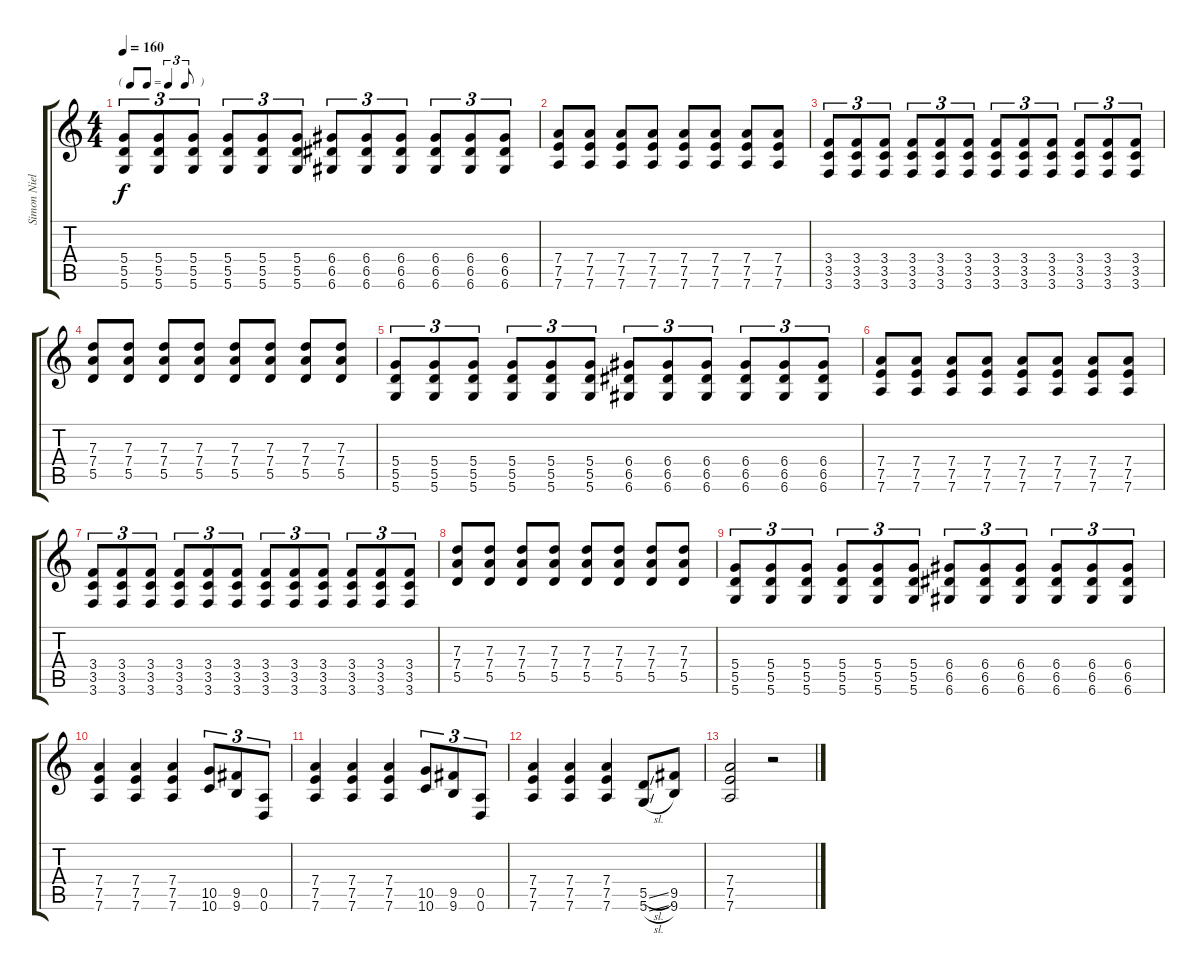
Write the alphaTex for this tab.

\track ("Simon Niel" "Simon Niel") {instrument overdrivenguitar}
\staff {score tabs}
\tuning (E4 B3 G3 D3 A2 D2) {hide}
\ts (4 4)
\tf triplet8th
\tempo 160
\clef g2
\ks c
(5.4 5.5 5.6).8{tu (3 2) dy f} (5.4 5.5 5.6).8{tu (3 2)} (5.4 5.5 5.6).8{tu (3 2)} (5.4 5.5 5.6).8{tu (3 2)} (5.4 5.5 5.6).8{tu (3 2)} (5.4 5.5 5.6).8{tu (3 2)} (6.4 6.5 6.6).8{tu (3 2)} (6.4 6.5 6.6).8{tu (3 2)} (6.4 6.5 6.6).8{tu (3 2)} (6.4 6.5 6.6).8{tu (3 2)} (6.4 6.5 6.6).8{tu (3 2)} (6.4 6.5 6.6).8{tu (3 2)} |
(7.4 7.5 7.6).8 (7.4 7.5 7.6).8 (7.4 7.5 7.6).8 (7.4 7.5 7.6).8 (7.4 7.5 7.6).8 (7.4 7.5 7.6).8 (7.4 7.5 7.6).8 (7.4 7.5 7.6).8 |
(3.4 3.5 3.6).8{tu (3 2)} (3.4 3.5 3.6).8{tu (3 2)} (3.4 3.5 3.6).8{tu (3 2)} (3.4 3.5 3.6).8{tu (3 2)} (3.4 3.5 3.6).8{tu (3 2)} (3.4 3.5 3.6).8{tu (3 2)} (3.4 3.5 3.6).8{tu (3 2)} (3.4 3.5 3.6).8{tu (3 2)} (3.4 3.5 3.6).8{tu (3 2)} (3.4 3.5 3.6).8{tu (3 2)} (3.4 3.5 3.6).8{tu (3 2)} (3.4 3.5 3.6).8{tu (3 2)} |
(7.3 7.4 5.5).8 (7.3 7.4 5.5).8 (7.3 7.4 5.5).8 (7.3 7.4 5.5).8 (7.3 7.4 5.5).8 (7.3 7.4 5.5).8 (7.3 7.4 5.5).8 (7.3 7.4 5.5).8 |
(5.4 5.5 5.6).8{tu (3 2)} (5.4 5.5 5.6).8{tu (3 2)} (5.4 5.5 5.6).8{tu (3 2)} (5.4 5.5 5.6).8{tu (3 2)} (5.4 5.5 5.6).8{tu (3 2)} (5.4 5.5 5.6).8{tu (3 2)} (6.4 6.5 6.6).8{tu (3 2)} (6.4 6.5 6.6).8{tu (3 2)} (6.4 6.5 6.6).8{tu (3 2)} (6.4 6.5 6.6).8{tu (3 2)} (6.4 6.5 6.6).8{tu (3 2)} (6.4 6.5 6.6).8{tu (3 2)} |
(7.4 7.5 7.6).8 (7.4 7.5 7.6).8 (7.4 7.5 7.6).8 (7.4 7.5 7.6).8 (7.4 7.5 7.6).8 (7.4 7.5 7.6).8 (7.4 7.5 7.6).8 (7.4 7.5 7.6).8 |
(3.4 3.5 3.6).8{tu (3 2)} (3.4 3.5 3.6).8{tu (3 2)} (3.4 3.5 3.6).8{tu (3 2)} (3.4 3.5 3.6).8{tu (3 2)} (3.4 3.5 3.6).8{tu (3 2)} (3.4 3.5 3.6).8{tu (3 2)} (3.4 3.5 3.6).8{tu (3 2)} (3.4 3.5 3.6).8{tu (3 2)} (3.4 3.5 3.6).8{tu (3 2)} (3.4 3.5 3.6).8{tu (3 2)} (3.4 3.5 3.6).8{tu (3 2)} (3.4 3.5 3.6).8{tu (3 2)} |
(7.3 7.4 5.5).8 (7.3 7.4 5.5).8 (7.3 7.4 5.5).8 (7.3 7.4 5.5).8 (7.3 7.4 5.5).8 (7.3 7.4 5.5).8 (7.3 7.4 5.5).8 (7.3 7.4 5.5).8 |
(5.4 5.5 5.6).8{tu (3 2)} (5.4 5.5 5.6).8{tu (3 2)} (5.4 5.5 5.6).8{tu (3 2)} (5.4 5.5 5.6).8{tu (3 2)} (5.4 5.5 5.6).8{tu (3 2)} (5.4 5.5 5.6).8{tu (3 2)} (6.4 6.5 6.6).8{tu (3 2)} (6.4 6.5 6.6).8{tu (3 2)} (6.4 6.5 6.6).8{tu (3 2)} (6.4 6.5 6.6).8{tu (3 2)} (6.4 6.5 6.6).8{tu (3 2)} (6.4 6.5 6.6).8{tu (3 2)} |
(7.4 7.5 7.6).4 (7.4 7.5 7.6).4 (7.4 7.5 7.6).4 (10.5 10.6).8{tu (3 2)} (9.5 9.6).8{tu (3 2)} (0.5 0.6).8{tu (3 2)} |
(7.4 7.5 7.6).4 (7.4 7.5 7.6).4 (7.4 7.5 7.6).4 (10.5 10.6).8{tu (3 2)} (9.5 9.6).8{tu (3 2)} (0.5 0.6).8{tu (3 2)} |
(7.4 7.5 7.6).4 (7.4 7.5 7.6).4 (7.4 7.5 7.6).4 (5.5{sl} 5.6{sl}).8 (9.5 9.6).8 |
(7.4 7.5 7.6).2 r.2
